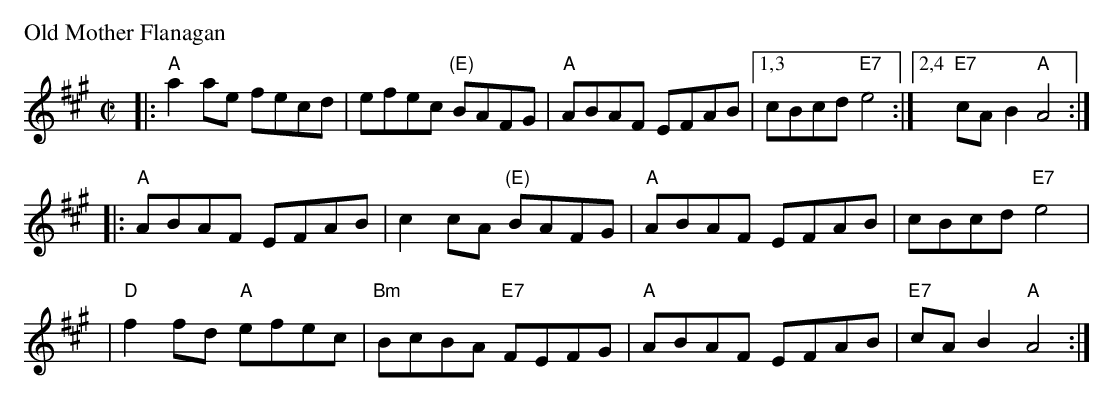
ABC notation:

X:1
P: Old Mother Flanagan
M: C|
L: 1/8
K: A
|: "A"a2ae fecd | efec "(E)"BAFG | "A"ABAF EFAB |1,3 cBcd "E7"e4 :|2,4 "E7"cAB2 "A"A4 :|
|: "A"ABAF EFAB | c2cA "(E)"BAFG | "A"ABAF EFAB | cBcd "E7"e4 |
|  "D"f2fd "A"efec | "Bm"BcBA "E7"FEFG | "A"ABAF EFAB | "E7"cAB2 "A"A4 :|
